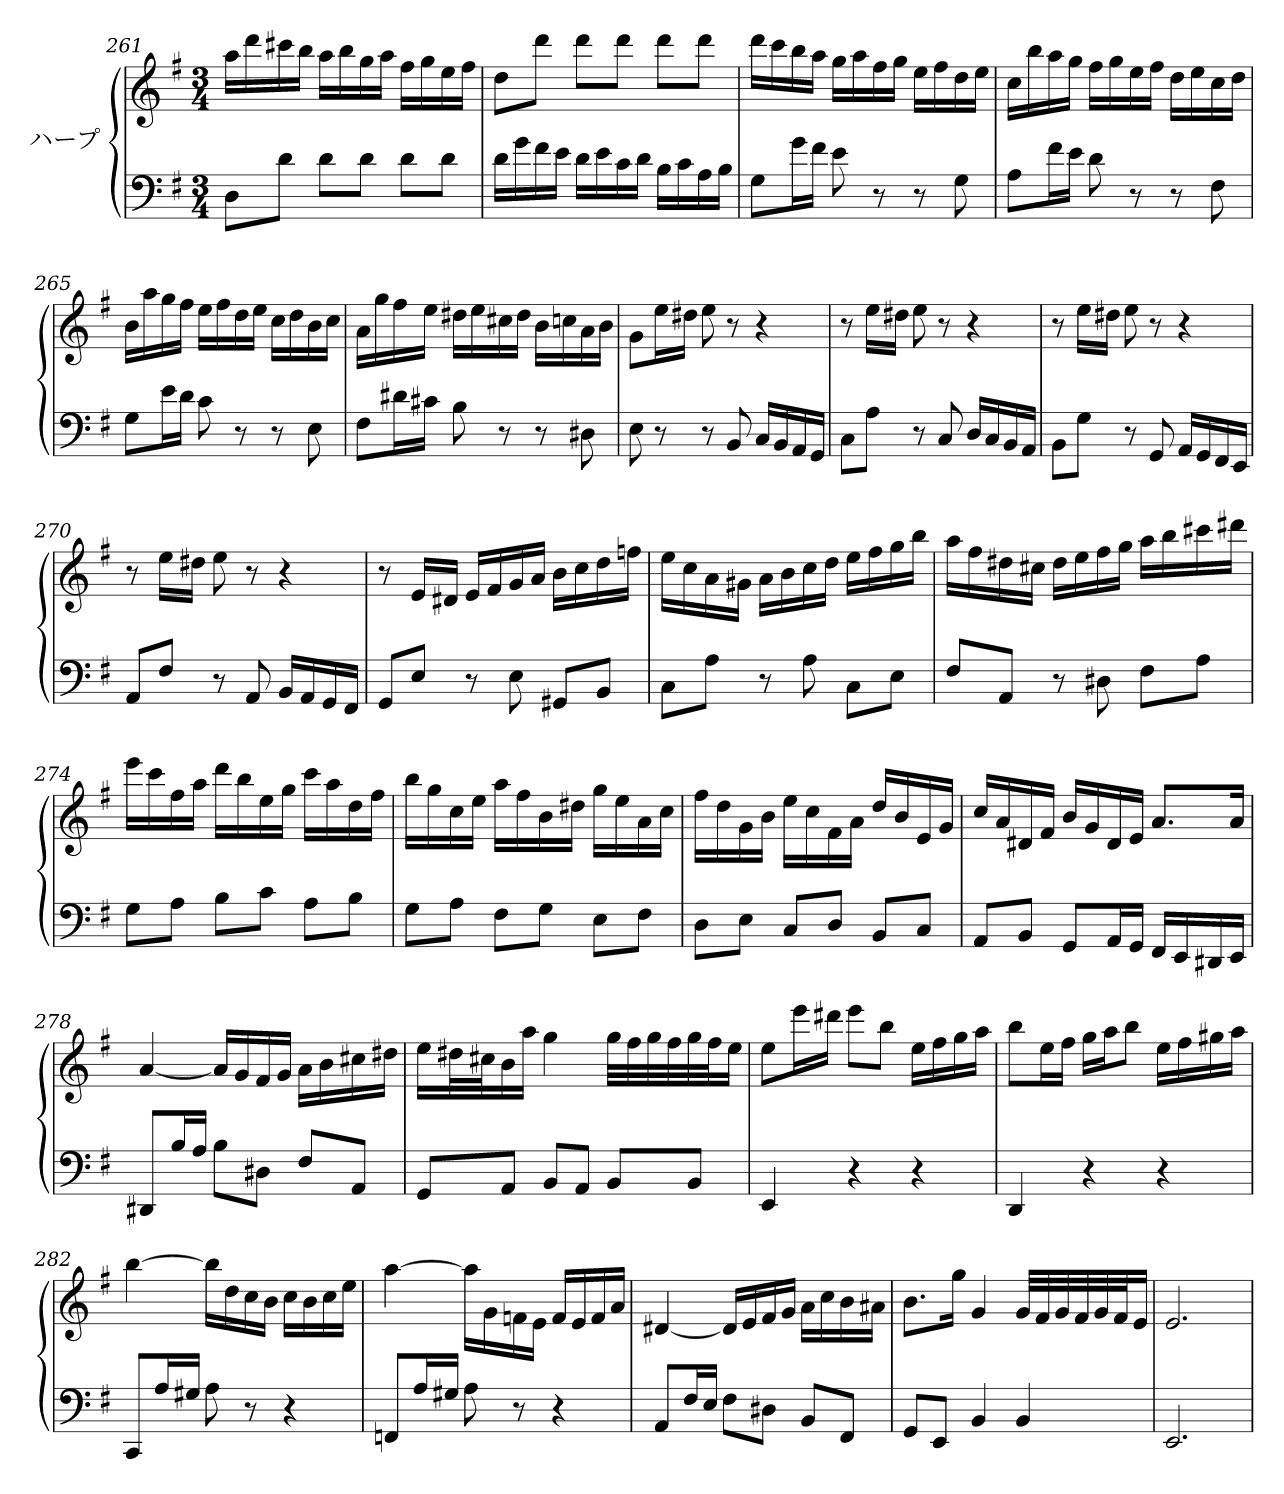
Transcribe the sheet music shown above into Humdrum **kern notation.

**kern	**kern
*part1	*part1
*staff2	*staff1
*I"ハープ	*
*clefF4	*clefG2
*k[f#]	*k[f#]
*M3/4	*M3/4
=261	=261
8D\L	16aa\LL
.	16ddd\
8d\J	16ccc#X\
.	16bb\JJ
8d\L	16aa\LL
.	16bb\
8d\J	16gg\
.	16aa\JJ
8d\L	16ff#\LL
.	16gg\
8d\J	16ee\
.	16ff#\JJ
!!LO:LB:g=z
=262	=262
16d\LL	8dd\L
16g\	.
16f#\	8ddd\J
16e\JJ	.
16d\LL	8ddd\L
16e\	.
16c\	8ddd\J
16d\JJ	.
16B\LL	8ddd\L
16c\	.
16A\	8ddd\J
16B\JJ	.
=263	=263
8G\L	16ddd\LL
.	16ccc\
16g\L	16bb\
16f#\JJ	16aa\JJ
8e\	16gg\LL
.	16aa\
8r	16ff#\
.	16gg\JJ
8r	16ee\LL
.	16ff#\
8G\	16dd\
.	16ee\JJ
=264	=264
8A\L	16cc\LL
.	16bb\
16f#\L	16aa\
16e\JJ	16gg\JJ
8d\	16ff#\LL
.	16gg\
8r	16ee\
.	16ff#\JJ
8r	16dd\LL
.	16ee\
8F#\	16cc\
.	16dd\JJ
!!LO:LB:g=z
=265	=265
8G\L	16b\LL
.	16aa\
16e\L	16gg\
16d\JJ	16ff#\JJ
8c\	16ee\LL
.	16ff#\
8r	16dd\
.	16ee\JJ
8r	16cc\LL
.	16dd\
8E\	16b\
.	16cc\JJ
=266	=266
8F#\L	16a\LL
.	16gg\
16d#X\L	16ff#\
16c#X\JJ	16ee\JJ
8B\	16dd#X\LL
.	16ee\
8r	16cc#X\
.	16dd#\JJ
8r	16b\LL
.	16ccn\
8D#X\	16a\
.	16b\JJ
=267	=267
8E\	8g\L
8r	16ee\L
.	16dd#X\JJ
8r	8ee\
8BB/	8r
16C/LL	4r
16BB/	.
16AA/	.
16GG/JJ	.
!!LO:PB:g=z
=268	=268
8C\L	8r
8A\J	16ee\LL
.	16dd#X\JJ
8r	8ee\
8C/	8r
16D/LL	4r
16C/	.
16BB/	.
16AA/JJ	.
=269	=269
8BB\L	8r
8G\J	16ee\LL
.	16dd#X\JJ
8r	8ee\
8GG/	8r
16AA/LL	4r
16GG/	.
16FF#/	.
16EE/JJ	.
=270	=270
8AA/L	8r
8F#/J	16ee\LL
.	16dd#X\JJ
8r	8ee\
8AA/	8r
16BB/LL	4r
16AA/	.
16GG/	.
16FF#/JJ	.
=271	=271
8GG/L	8r
8E/J	16e/LL
.	16d#X/JJ
8r	16e/LL
.	16f#/
8E\	16g/
.	16a/JJ
8GG#X/L	16b\LL
.	16cc\
8BB/J	16dd\
.	16ffn\JJ
!!LO:LB:g=z
=272	=272
8C\L	16ee\LL
.	16cc\
8A\J	16a\
.	16g#X\JJ
8r	16a\LL
.	16b\
8A\	16cc\
.	16dd\JJ
8C\L	16ee\LL
.	16ff#\
8E\J	16gg\
.	16bb\JJ
=273	=273
8F#/L	16aa\LL
.	16ff#\
8AA/J	16dd#X\
.	16cc#X\JJ
8r	16dd#\LL
.	16ee\
8D#X\	16ff#\
.	16gg\JJ
8F#\L	16aa\LL
.	16bb\
8A\J	16ccc#X\
.	16ddd#X\JJ
=274	=274
8G\L	16eee\LL
.	16ccc\
8A\J	16ff#\
.	16aa\JJ
8B\L	16ddd\LL
.	16bb\
8c\J	16ee\
.	16gg\JJ
8A\L	16ccc\LL
.	16aa\
8B\J	16dd\
.	16ff#\JJ
!!LO:LB:g=z
=275	=275
8G\L	16bb\LL
.	16gg\
8A\J	16cc\
.	16ee\JJ
8F#\L	16aa\LL
.	16ff#\
8G\J	16b\
.	16dd#X\JJ
8E\L	16gg\LL
.	16ee\
8F#\J	16a\
.	16cc\JJ
=276	=276
8D\L	16ff#\LL
.	16dd\
8E\J	16g\
.	16b\JJ
8C/L	16ee\LL
.	16cc\
8D/J	16f#\
.	16a\JJ
8BB/L	16dd/LL
.	16b/
8C/J	16e/
.	16g/JJ
=277	=277
8AA/L	16cc/LL
.	16a/
8BB/J	16d#X/
.	16f#/JJ
8GG/L	16b/LL
.	16g/
16AA/L	16d#/
16GG/JJ	16e/JJ
16FF#/LL	8.a/L
16EE/	.
16DD#X/	.
16EE/JJ	16a/Jk
!!LO:LB:g=z
=278	=278
8DD#X/L	[4a/
16B/L	.
16A/JJ	.
8B\L	16a/LL]
.	16g/
8D#X\J	16f#/
.	16g/JJ
8F#/L	16a\LL
.	16b\
8AA/J	16cc#X\
.	16dd#X\JJ
=279	=279
8GG/L	16ee\LL
.	32dd#X\L
.	32cc#X\J
8AA/J	16b\
.	16aa\JJ
8BB/L	4gg\
8AA/J	.
8BB/L	32gg\LLL
.	32ff#\
.	32gg\
.	32ff#\
8BB/J	32gg\
.	32ff#\J
.	16ee\JJ
=280	=280
4EE/	8ee\L
.	16eee\L
.	16ddd#X\JJ
4r	8eee\L
.	8bb\J
4r	16ee\LL
.	16ff#\
.	16gg\
.	16aa\JJ
!!LO:LB:g=z
=281	=281
4DD/	8bb\L
.	16ee\L
.	16ff#\JJ
4r	16gg\LL
.	16aa\J
.	8bb\J
4r	16ee\LL
.	16ff#\
.	16gg#X\
.	16aa\JJ
=282	=282
8CC/L	[4bb\
16A/L	.
16G#X/JJ	.
8A\	16bb\LL]
.	16dd\
8r	16cc\
.	16b\JJ
4r	16cc\LL
.	16b\
.	16cc\
.	16ee\JJ
=283	=283
8FFn/L	[4aa\
16A/L	.
16G#X/JJ	.
8A\	16aa\LL]
.	16g\
8r	16fn\
.	16e\JJ
4r	16f/LL
.	16e/
.	16f/
.	16a/JJ
=284	=284
8AA/L	[4d#X/
16F#/L	.
16E/JJ	.
8F#\L	16d#/LL]
.	16e/
8D#X\J	16f#/
.	16g/JJ
8BB/L	16a\LL
.	16cc\
8FF#/J	16b\
.	16a#X\JJ
!!LO:LB:g=z
=285	=285
8GG/L	8.b\L
8EE/J	.
.	16gg\Jk
4BB/	4g/
4BB/	32g/LLL
.	32f#/
.	32g/
.	32f#/
.	32g/
.	32f#/J
.	16e/JJ
=286	=286
2.EE/	2.e/
=	=
*-	*-
